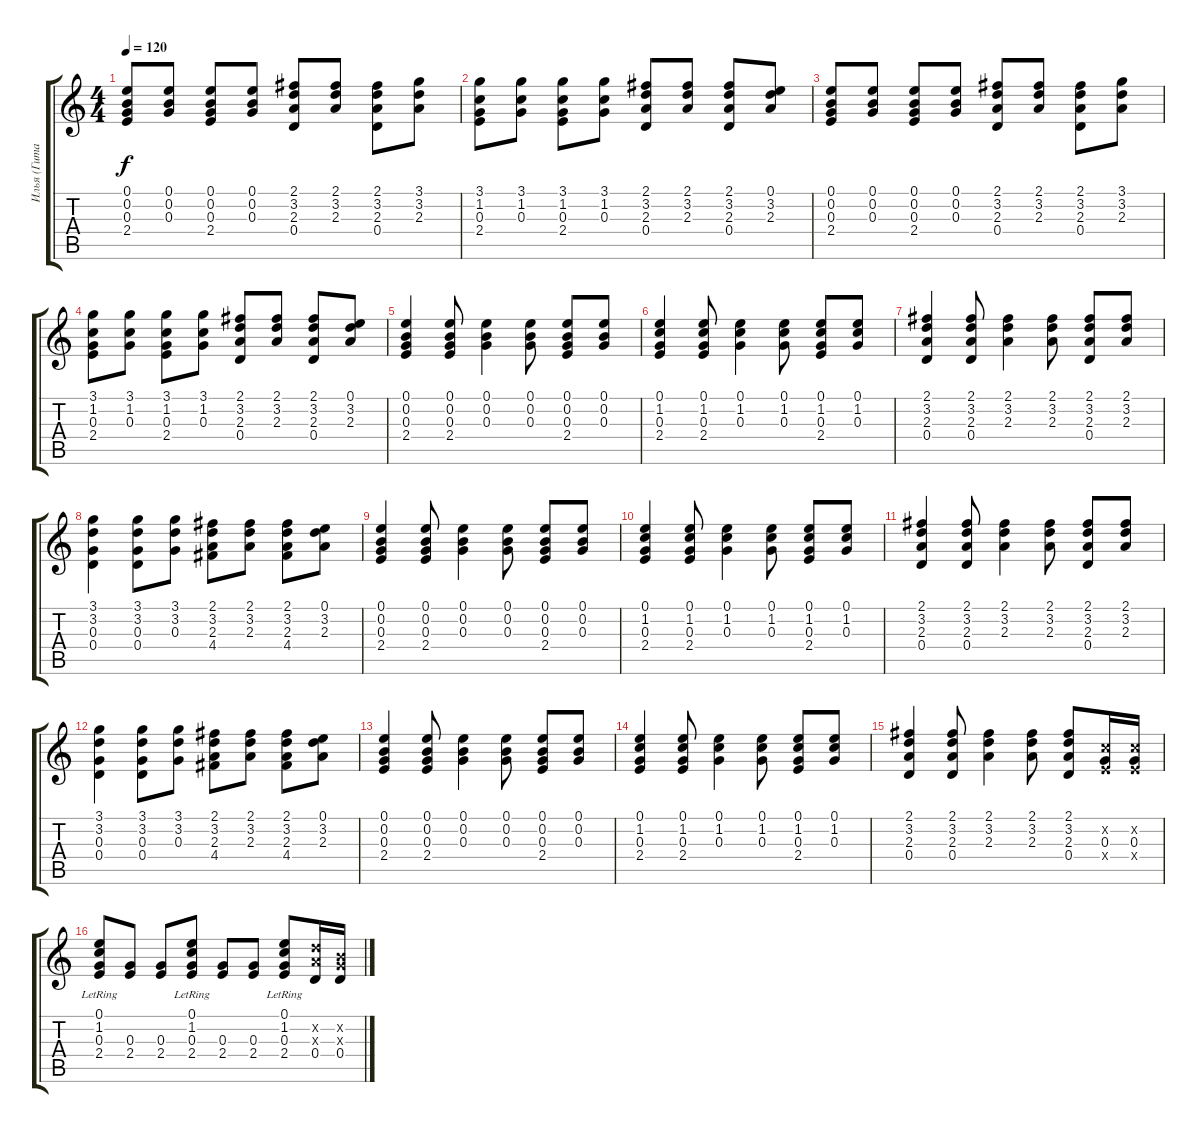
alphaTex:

\track ("Илья (Гитара)" "Илья (Гита") {instrument acousticguitarsteel}
\staff {score tabs}
\tuning (E4 B3 G3 D3 A2 E2) {hide}
\ts (4 4)
\tempo 120
\tempo 125
\tempo 120
\clef g2
\ks c
(0.1 0.2 0.3 2.4).8{dy f instrument acousticguitarsteel} (0.1 0.2 0.3).8 (0.1 0.2 0.3 2.4).8 (0.1 0.2 0.3).8 (2.1 3.2 2.3 0.4).8 (2.1 3.2 2.3).8 (2.1 3.2 2.3 0.4).8 (3.1 3.2 2.3).8 |
(3.1 1.2 0.3 2.4).8 (3.1 1.2 0.3).8 (3.1 1.2 0.3 2.4).8 (3.1 1.2 0.3).8 (2.1 3.2 2.3 0.4).8 (2.1 3.2 2.3).8 (2.1 3.2 2.3 0.4).8 (0.1 3.2 2.3).8 |
(0.1 0.2 0.3 2.4).8 (0.1 0.2 0.3).8 (0.1 0.2 0.3 2.4).8 (0.1 0.2 0.3).8 (2.1 3.2 2.3 0.4).8 (2.1 3.2 2.3).8 (2.1 3.2 2.3 0.4).8 (3.1 3.2 2.3).8 |
(3.1 1.2 0.3 2.4).8 (3.1 1.2 0.3).8 (3.1 1.2 0.3 2.4).8 (3.1 1.2 0.3).8 (2.1 3.2 2.3 0.4).8 (2.1 3.2 2.3).8 (2.1 3.2 2.3 0.4).8 (0.1 3.2 2.3).8 |
(0.1 0.2 0.3 2.4).4 (0.1 0.2 0.3 2.4).8 (0.1 0.2 0.3).4 (0.1 0.2 0.3).8 (0.1 0.2 0.3 2.4).8 (0.1 0.2 0.3).8 |
(0.1 1.2 0.3 2.4).4 (0.1 1.2 0.3 2.4).8 (0.1 1.2 0.3).4 (0.1 1.2 0.3).8 (0.1 1.2 0.3 2.4).8 (0.1 1.2 0.3).8 |
(2.1 3.2 2.3 0.4).4 (2.1 3.2 2.3 0.4).8 (2.1 3.2 2.3).4 (2.1 3.2 2.3).8 (2.1 3.2 2.3 0.4).8 (2.1 3.2 2.3).8 |
(3.1 3.2 0.3 0.4).4 (3.1 3.2 0.3 0.4).8 (3.1 3.2 0.3).8 (2.1 3.2 2.3 4.4).8 (2.1 3.2 2.3).8 (2.1 3.2 2.3 4.4).8 (0.1 3.2 2.3).8 |
(0.1 0.2 0.3 2.4).4 (0.1 0.2 0.3 2.4).8 (0.1 0.2 0.3).4 (0.1 0.2 0.3).8 (0.1 0.2 0.3 2.4).8 (0.1 0.2 0.3).8 |
(0.1 1.2 0.3 2.4).4 (0.1 1.2 0.3 2.4).8 (0.1 1.2 0.3).4 (0.1 1.2 0.3).8 (0.1 1.2 0.3 2.4).8 (0.1 1.2 0.3).8 |
(2.1 3.2 2.3 0.4).4 (2.1 3.2 2.3 0.4).8 (2.1 3.2 2.3).4 (2.1 3.2 2.3).8 (2.1 3.2 2.3 0.4).8 (2.1 3.2 2.3).8 |
(3.1 3.2 0.3 0.4).4 (3.1 3.2 0.3 0.4).8 (3.1 3.2 0.3).8 (2.1 3.2 2.3 4.4).8 (2.1 3.2 2.3).8 (2.1 3.2 2.3 4.4).8 (0.1 3.2 2.3).8 |
(0.1 0.2 0.3 2.4).4 (0.1 0.2 0.3 2.4).8 (0.1 0.2 0.3).4 (0.1 0.2 0.3).8 (0.1 0.2 0.3 2.4).8 (0.1 0.2 0.3).8 |
(0.1 1.2 0.3 2.4).4 (0.1 1.2 0.3 2.4).8 (0.1 1.2 0.3).4 (0.1 1.2 0.3).8 (0.1 1.2 0.3 2.4).8 (0.1 1.2 0.3).8 |
(2.1 3.2 2.3 0.4).4 (2.1 3.2 2.3 0.4).8 (2.1 3.2 2.3).4 (2.1 3.2 2.3).8 (2.1 3.2 2.3 0.4).8 (1.2{x} 0.3 2.4{x}).16 (1.2{x} 0.3 2.4{x}).16 |
(0.1{lr} 1.2 0.3 2.4).8 (0.3 2.4).8 (0.3 2.4).8 (0.1{lr} 1.2 0.3 2.4).8 (0.3 2.4).8 (0.3 2.4).8 (0.1{lr} 1.2 0.3 2.4).8 (3.2{x} 2.3{x} 0.4).16 (0.2{x} 0.3{x} 0.4).16
